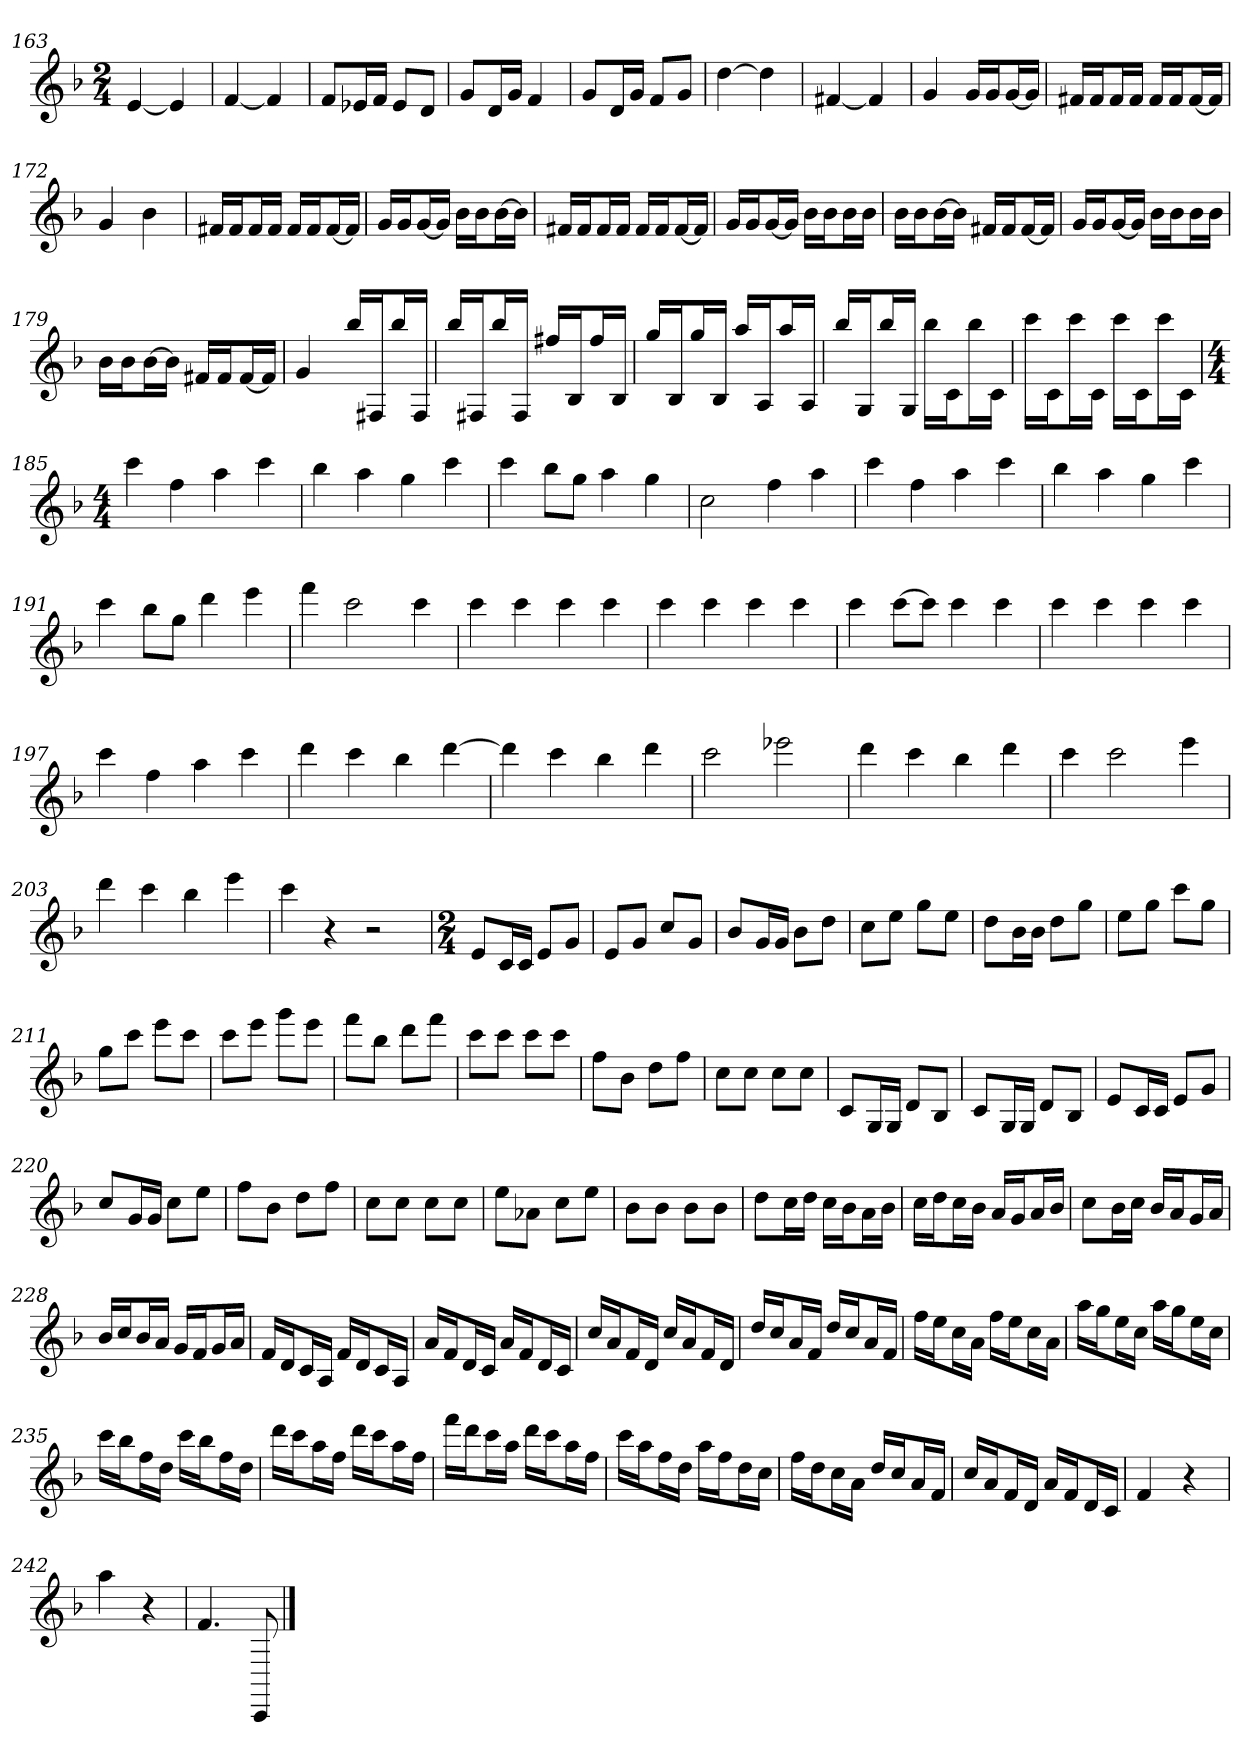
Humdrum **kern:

**kern
*part1
*staff1
*clefG2
*k[b-]
*F:
*M2/4
=163
[4e
4e]
=164
[4f
4f]
=165
8f/L
16e-X/L
16f/JJ
8e-/L
8d/J
=166
8g/L
16d/L
16g/JJ
4f
=167
8g/L
16d/L
16g/JJ
8f/L
8g/J
=168
[4dd
4dd]
=169
[4f#X
4f#]
=170
4g
16g/LL
16g/J
[16g/L
16g/JJ]
=171
16f#X/LL
16f#/J
16f#/L
16f#/JJ
16f#/LL
16f#/J
[16f#/L
16f#/JJ]
=172
4g
4b-
=173
16f#X/LL
16f#/J
16f#/L
16f#/JJ
16f#/LL
16f#/J
[16f#/L
16f#/JJ]
=174
16g/LL
16g/J
[16g/L
16g/JJ]
16b-\LL
16b-\J
[16b-\L
16b-\JJ]
=175
16f#X/LL
16f#/J
16f#/L
16f#/JJ
16f#/LL
16f#/J
[16f#/L
16f#/JJ]
=176
16g/LL
16g/J
[16g/L
16g/JJ]
16b-\LL
16b-\J
16b-\L
16b-\JJ
=177
16b-\LL
16b-\J
[16b-\L
16b-\JJ]
16f#X/LL
16f#/J
[16f#/L
16f#/JJ]
=178
16g/LL
16g/J
[16g/L
16g/JJ]
16b-\LL
16b-\J
16b-\L
16b-\JJ
=179
16b-\LL
16b-\J
[16b-\L
16b-\JJ]
16f#X/LL
16f#/J
[16f#/L
16f#/JJ]
=180
4g
16bb-/LL
16F#X/J
16bb-/L
16F#/JJ
=181
16bb-/LL
16F#X/J
16bb-/L
16F#/JJ
16ff#X/LL
16B-/J
16ff#/L
16B-/JJ
=182
16gg/LL
16B-/J
16gg/L
16B-/JJ
16aa/LL
16A/J
16aa/L
16A/JJ
=183
16bb-/LL
16G/J
16bb-/L
16G/JJ
16bb-\LL
16c\J
16bb-\L
16c\JJ
=184
16ccc\LL
16c\J
16ccc\L
16c\JJ
16ccc\LL
16c\J
16ccc\L
16c\JJ
=185
*M4/4
4ccc
4ff
4aa
4ccc
=186
4bb-
4aa
4gg
4ccc
=187
4ccc
8bb-\L
8gg\J
4aa
4gg
=188
2cc
4ff
4aa
=189
4ccc
4ff
4aa
4ccc
=190
4bb-
4aa
4gg
4ccc
=191
4ccc
8bb-\L
8gg\J
4ddd
4eee
=192
4fff
2ccc
4ccc
=193
4ccc
4ccc
4ccc
4ccc
=194
4ccc
4ccc
4ccc
4ccc
=195
4ccc
[8ccc\L
8ccc\J]
4ccc
4ccc
=196
4ccc
4ccc
4ccc
4ccc
=197
4ccc
4ff
4aa
4ccc
=198
4ddd
4ccc
4bb-
[4ddd
=199
4ddd]
4ccc
4bb-
4ddd
=200
2ccc
2eee-X
=201
4ddd
4ccc
4bb-
4ddd
=202
4ccc
2ccc
4eee
=203
4ddd
4ccc
4bb-
4eee
=204
4ccc
4r
2r
=205
*M2/4
8e/L
16c/L
16c/JJ
8e/L
8g/J
=206
8e/L
8g/J
8cc/L
8g/J
=207
8b-/L
16g/L
16g/JJ
8b-\L
8dd\J
=208
8cc\L
8ee\J
8gg\L
8ee\J
=209
8dd\L
16b-\L
16b-\JJ
8dd\L
8gg\J
=210
8ee\L
8gg\J
8ccc\L
8gg\J
=211
8gg\L
8ccc\J
8eee\L
8ccc\J
=212
8ccc\L
8eee\J
8ggg\L
8eee\J
=213
8fff\L
8bb-\J
8ddd\L
8fff\J
=214
8ccc\L
8ccc\J
8ccc\L
8ccc\J
=215
8ff\L
8b-\J
8dd\L
8ff\J
=216
8cc\L
8cc\J
8cc\L
8cc\J
=217
8c/L
16G/L
16G/JJ
8d/L
8B-/J
=218
8c/L
16G/L
16G/JJ
8d/L
8B-/J
=219
8e/L
16c/L
16c/JJ
8e/L
8g/J
=220
8cc/L
16g/L
16g/JJ
8cc\L
8ee\J
=221
8ff\L
8b-\J
8dd\L
8ff\J
=222
8cc\L
8cc\J
8cc\L
8cc\J
=223
8ee\L
8a-X\J
8cc\L
8ee\J
=224
8b-\L
8b-\J
8b-\L
8b-\J
=225
8dd\L
16cc\L
16dd\JJ
16cc\LL
16b-\J
16a\L
16b-\JJ
=226
16cc\LL
16dd\J
16cc\L
16b-\JJ
16a/LL
16g/J
16a/L
16b-/JJ
=227
8cc\L
16b-\L
16cc\JJ
16b-/LL
16a/J
16g/L
16a/JJ
=228
16b-/LL
16cc/J
16b-/L
16a/JJ
16g/LL
16f/J
16g/L
16a/JJ
=229
16f/LL
16d/J
16c/L
16A/JJ
16f/LL
16d/J
16c/L
16A/JJ
=230
16a/LL
16f/J
16d/L
16c/JJ
16a/LL
16f/J
16d/L
16c/JJ
=231
16cc/LL
16a/J
16f/L
16d/JJ
16cc/LL
16a/J
16f/L
16d/JJ
=232
16dd/LL
16cc/J
16a/L
16f/JJ
16dd/LL
16cc/J
16a/L
16f/JJ
=233
16ff\LL
16ee\J
16cc\L
16a\JJ
16ff\LL
16ee\J
16cc\L
16a\JJ
=234
16aa\LL
16gg\J
16ee\L
16cc\JJ
16aa\LL
16gg\J
16ee\L
16cc\JJ
=235
16ccc\LL
16bb-\J
16ff\L
16dd\JJ
16ccc\LL
16bb-\J
16ff\L
16dd\JJ
=236
16ddd\LL
16ccc\J
16aa\L
16ff\JJ
16ddd\LL
16ccc\J
16aa\L
16ff\JJ
=237
16fff\LL
16ddd\J
16ccc\L
16aa\JJ
16ddd\LL
16ccc\J
16aa\L
16ff\JJ
=238
16ccc\LL
16aa\J
16ff\L
16dd\JJ
16aa\LL
16ff\J
16dd\L
16cc\JJ
=239
16ff\LL
16dd\J
16cc\L
16a\JJ
16dd/LL
16cc/J
16a/L
16f/JJ
=240
16cc/LL
16a/J
16f/L
16d/JJ
16a/LL
16f/J
16d/L
16c/JJ
=241
4f
4r
=242
4aa
4r
=243
4.f
8CC
==
*-
